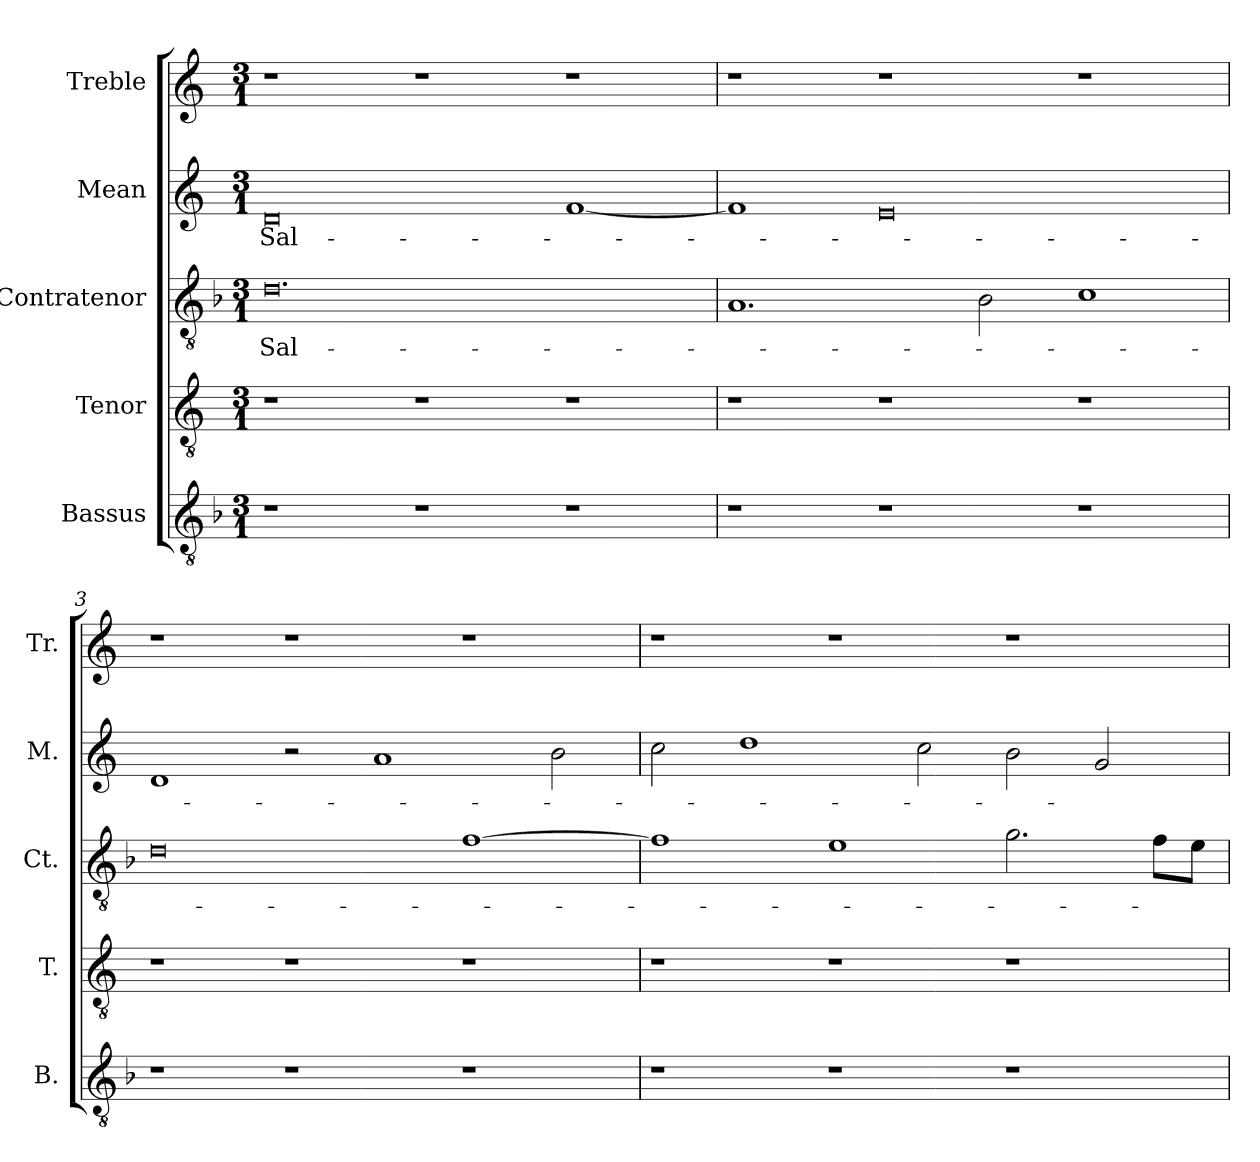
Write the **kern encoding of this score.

**kern	**kern	**kern	**text	**kern	**text	**kern
*part5	*part4	*part3	*part3	*part2	*part2	*part1
*staff5	*staff4	*staff3	*staff3	*staff2	*staff2	*staff1
*I"Bassus	*I"Tenor	*I"Contratenor	*	*I"Mean	*	*I"Treble
*I'B.	*I'T.	*I'Ct.	*	*I'M.	*	*I'Tr.
!!LO:PB:g=z
*clefGv2	*clefGv2	*clefGv2	*	*clefG2	*	*clefG2
*ITrd7c12	*ITrd7c12	*ITrd7c12	*	*	*	*
*k[b-]	*k[]	*k[b-]	*	*k[]	*	*k[]
*F:	*	*F:	*	*C:	*	*C:
*M3/1	*M3/1	*M3/1	*	*M3/1	*	*M3/1
=1	=1	=1	=1	=1	=1	=1
!	!	!	!LO:LY:b:color=#000000	!	!	!
!	!	!	!	!	!LO:LY:b:color=#000000	!
1r	1r	0.Di	Sal-	0di	Sal-	1r
1r	1r	.	.	.	.	1r
1r	1r	.	.	[<1fi	.	1r
=2`	=2`	=2`	=2`	=2`	=2`	=2`
1r	1r	1.AAi	.	1fi]	.	1r
1r	1r	.	.	0ei	.	1r
.	.	2BB-i\	.	.	.	.
1r	1r	1Ci	.	.	.	1r
=3`	=3`	=3`	=3`	=3`	=3`	=3`
1r	1r	0Di	.	1di	.	1r
1r	1r	.	.	2r	.	1r
.	.	.	.	1ai	.	.
1r	1r	[>1Fi	.	.	.	1r
.	.	.	.	2bi\	.	.
!!LO:LB:g=z
=4`	=4`	=4`	=4`	=4`	=4`	=4`
1r	1r	1Fi]	.	2cci\	.	1r
.	.	.	.	1ddi	.	.
1r	1r	1Ei	.	.	.	1r
.	.	.	.	2cci\	.	.
1r	1r	2.Gi\	.	2bi\	.	1r
.	.	.	.	2gi/	.	.
.	.	8Fi\L	.	.	.	.
.	.	8Ei\J	.	.	.	.
=`	=`	=`	=`	=`	=`	=`
*-	*-	*-	*-	*-	*-	*-
